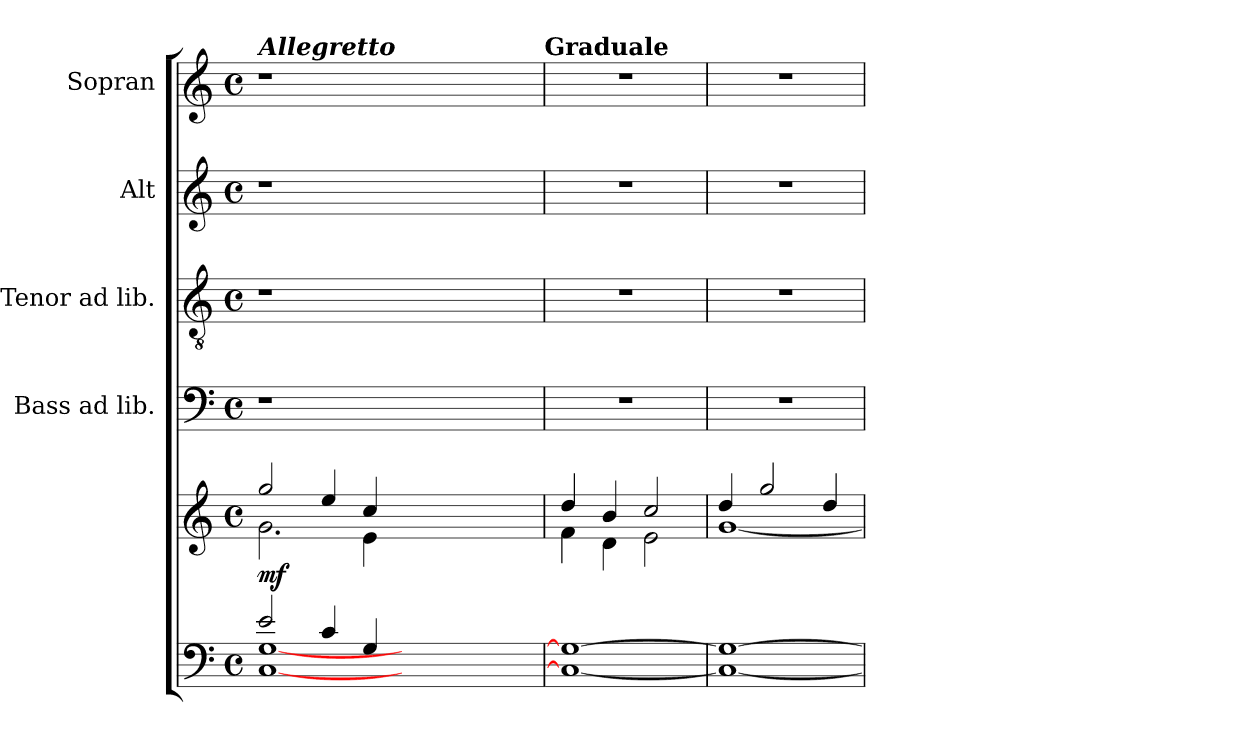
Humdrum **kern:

**kern	**kern	**dynam	**kern	**kern	**kern	**kern
*part5	*part5	*part5	*part4	*part3	*part2	*part1
*staff6	*staff5	*staff5/6	*staff4	*staff3	*staff2	*staff1
*	*	*	*I"Bass ad lib.	*I"Tenor ad lib.	*I"Alt	*I"Sopran
*	*	*	*I'B.	*I'T.	*I'A.	*I'S.
*clefF4	*clefG2	*	*clefF4	*clefGv2	*clefG2	*clefG2
*k[]	*k[]	*	*k[]	*k[]	*k[]	*k[]
*C:	*C:	*	*C:	*C:	*C:	*C:
*M4/4	*M4/4	*	*M4/4	*M4/4	*M4/4	*M4/4
*met(c)	*met(c)	*	*met(c)	*met(c)	*met(c)	*met(c)
=1	=1	=1	=1	=1	=1	=1
*^	*^	*	*	*	*	*
!	!	!	!	!	!	!	!	!LO:TX:a:Bi:t=Allegretto
!	!	!	!	!LO:DY:b	!	!	!	!
2e/	[<1C [<1G	2gg/	2.g\	mf	1r	1r	1r	1r
4c/	.	4ee/	.	.	.	.	.	.
4G/	.	4cc/	4e\	.	.	.	.	.
1...ryy	1...ryy	1...ryy	1...ryy	.	1...ryy	1...ryy	1...ryy	1...ryy
!	!	!	!	!	!	!	!	!LO:TX:a:B:t=Graduale
*v	*v	*	*	*	*	*	*	*
=2	=2	=2	=2	=2	=2	=2	=2
1C_ 1G_	4dd/	4f\	.	1r	1r	1r	1r
.	4b/	4d\	.	.	.	.	.
.	2cc/	2e\	.	.	.	.	.
=3	=3	=3	=3	=3	=3	=3	=3
1C_ 1G_	4dd/	[<1g	.	1r	1r	1r	1r
.	2gg/	.	.	.	.	.	.
.	4dd/	.	.	.	.	.	.
*	*v	*v	*	*	*	*	*
=	=	=	=	=	=	=
*-	*-	*-	*-	*-	*-	*-
